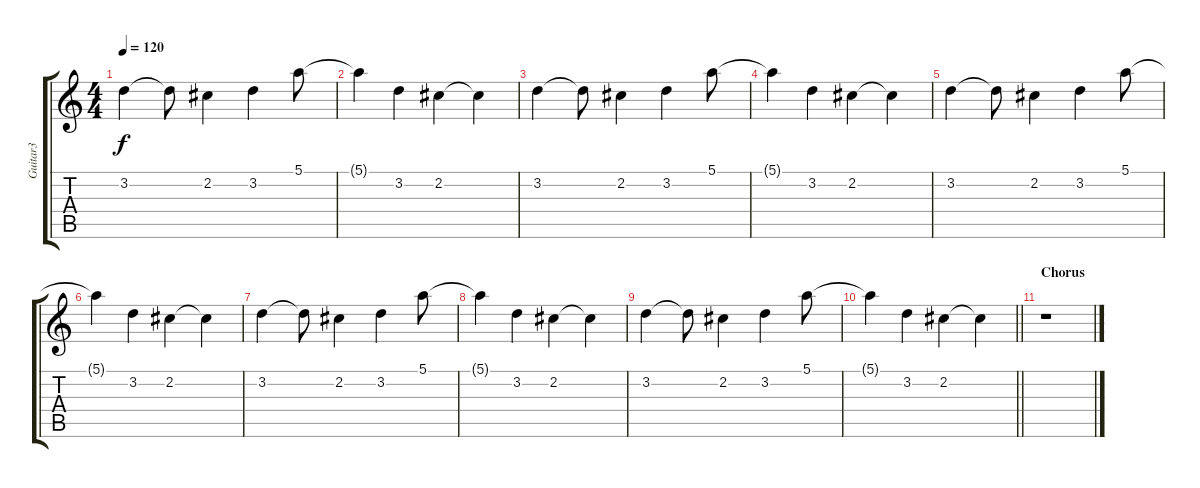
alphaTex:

\track ("Guitar3" "Guitar3") {instrument electricguitarclean}
\staff {score tabs}
\tuning (E4 B3 G3 D3 A2 E2) {hide}
\ts (4 4)
\tempo 120
\clef g2
\ks c
3.2.4{dy f} 3.2{t}.8 2.2.4 3.2.4 5.1.8 |
5.1{t}.4 3.2.4 2.2.4 2.2{t}.4 |
3.2.4 3.2{t}.8 2.2.4 3.2.4 5.1.8 |
5.1{t}.4 3.2.4 2.2.4 2.2{t}.4 |
3.2.4 3.2{t}.8 2.2.4 3.2.4 5.1.8 |
5.1{t}.4 3.2.4 2.2.4 2.2{t}.4 |
3.2.4 3.2{t}.8 2.2.4 3.2.4 5.1.8 |
5.1{t}.4 3.2.4 2.2.4 2.2{t}.4 |
3.2.4 3.2{t}.8 2.2.4 3.2.4 5.1.8 |
\barLineRight lightlight
5.1{t}.4 3.2.4 2.2.4 2.2{t}.4 |
\section ("" "Chorus")
r.1
